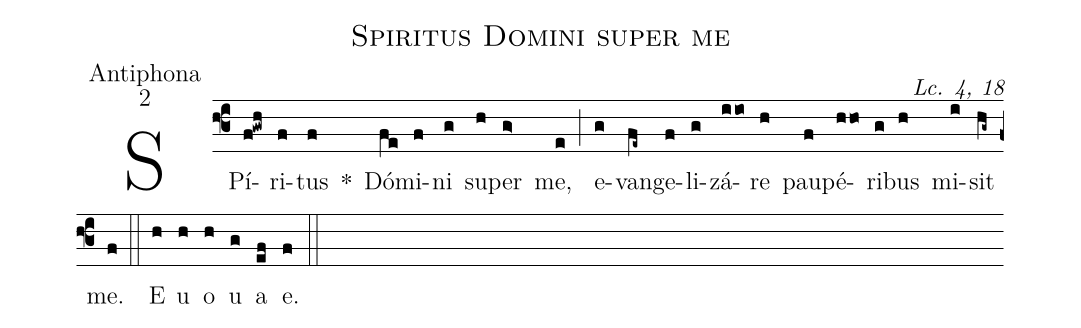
name:Spiritus Domini super me;
office-part:Antiphona;
mode:2;
commentary:Lc. 4, 18;
%%
(f3) SPí(f!gwh)ri(f)tus(f) *() Dó(fe)mi(f)ni(g) su(h)per(g>) me,(e) (;) e(g)van(fe~)ge(f)li(g)zá(i!/io)re(h) pau(f)pé(h!/ho)ri(g)bus(h) mi(i)sit(hg~) me.(f) (::) E(h) u(h) o(h) u(g) a(ef) e.(f) (::)
